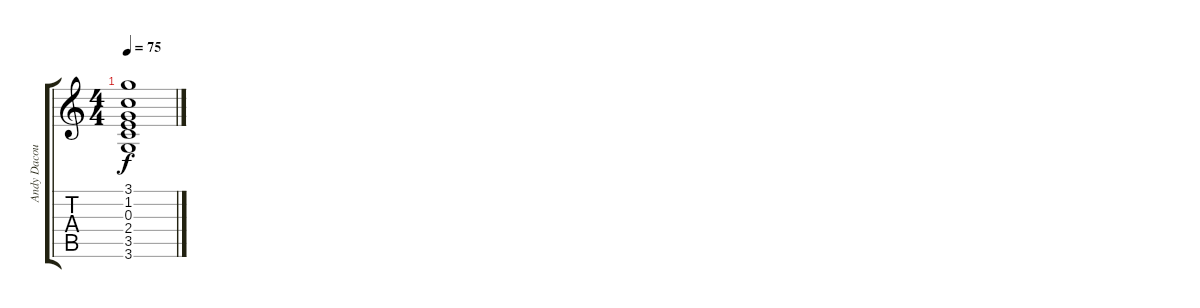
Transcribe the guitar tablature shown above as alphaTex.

\track ("Andy Dacoulis (Acoustic Guitar)" "Andy Dacou") {instrument acousticguitarsteel}
\staff {score tabs}
\tuning (E4 B3 G3 D3 A2 E2) {hide}
\ts (4 4)
\tempo 75
\clef g2
\ks c
(3.1{t} 1.2{t} 0.3{t} 2.4{t} 3.5{t} 3.6{t}).1{dy f}
